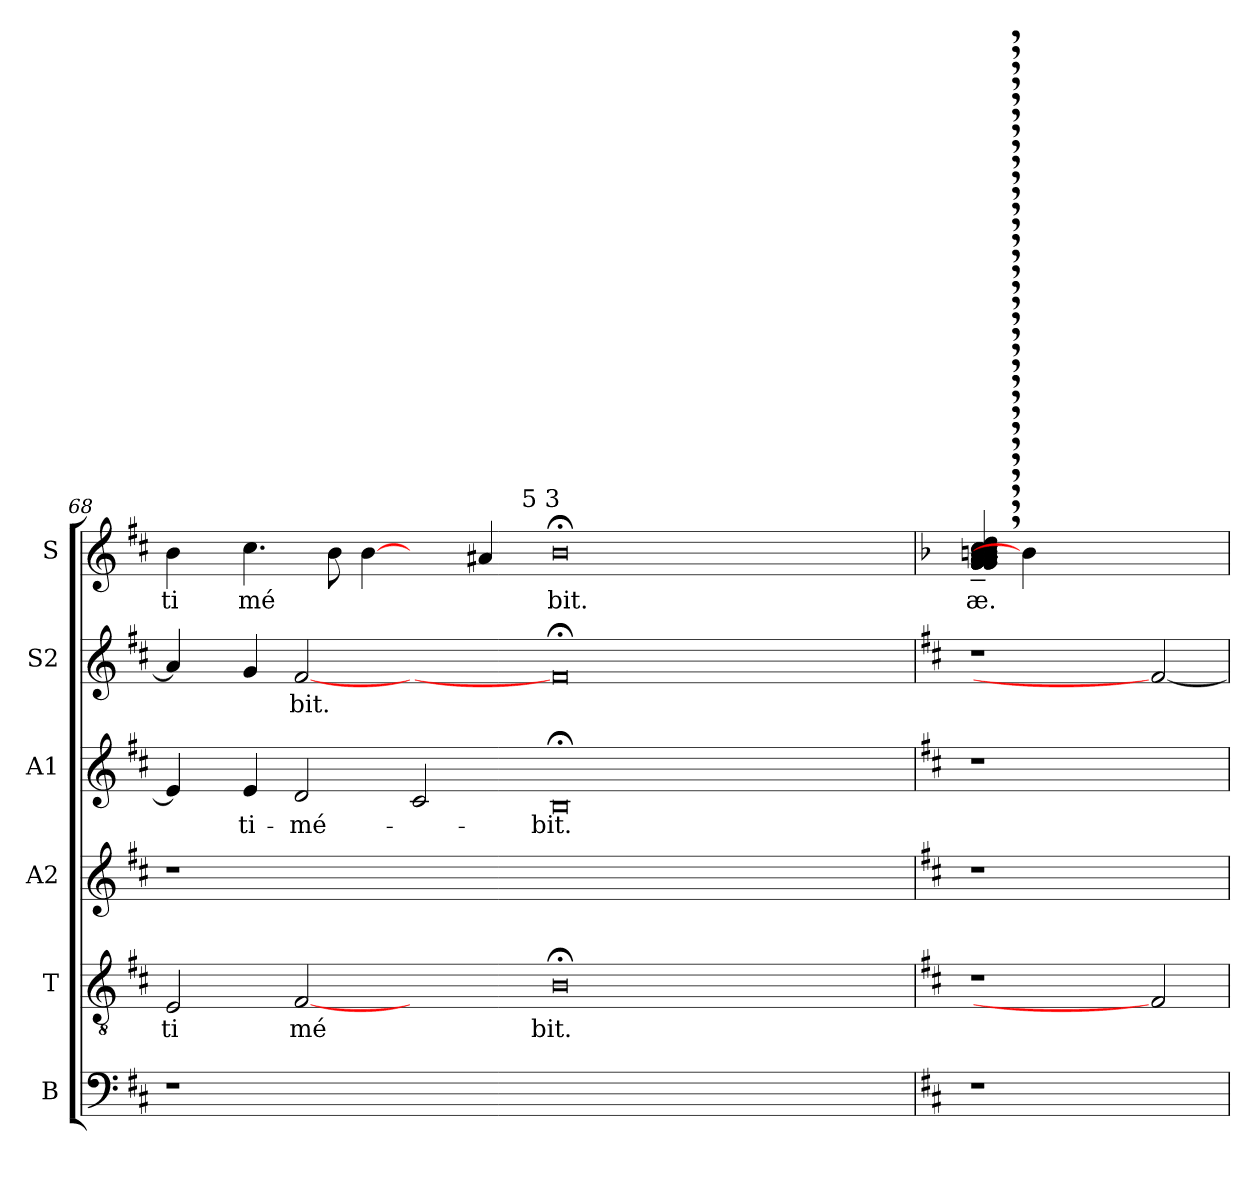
**kern	**kern	**text	**kern	**kern	**text	**kern	**text	**kern	**text
*part6	*part5	*part5	*part4	*part3	*part3	*part2	*part2	*part1	*part1
*staff6	*staff5	*staff5	*staff4	*staff3	*staff3	*staff2	*staff2	*staff1	*staff1
*I"B	*I"T	*	*I"A2	*I"A1	*	*I"S2	*	*I"S	*
*I'B	*I'T	*	*I'A2	*I'A1	*	*I'S2	*	*I'S1	*
!!LO:LB:g=z
*clefF4	*clefGv2	*	*clefG2	*clefG2	*	*clefG2	*	*clefG2	*
*k[f#c#]	*k[f#c#]	*	*k[f#c#]	*k[f#c#]	*	*k[f#c#]	*	*k[f#c#]	*
*D:	*D:	*	*D:	*D:	*	*D:	*	*D:	*
=68	=68	=68	=68	=68	=68	=68	=68	=68	=68
!	!	!LO:LY:b:cj	!	!	!	!	!	!	!LO:LY:b:cj
*	*	*	*	*	*	*^	*	*^	*
1r	2E/	ti	1r	4e/]	.	4a/]	8ryy	.	4b\	1ryy	ti
.	.	.	.	.	.	.	32.ryy	.	.	.	.
.	.	.	.	.	.	.	1ryy	.	.	.	.
!	!	!	!	!	!LO:LY:b:cj	!	!	!	!	!	!LO:LY:b
.	.	.	.	4e/	ti-	4g/	.	.	4.cc#\	.	mé
!	!	!LO:LY:b:cj	!	!	!LO:LY:b	!	!	!LO:LY:b:cj	!	!	!
.	[2F#	mé	.	2d/	-mé-	[<2f#	.	bit.	.	.	.
.	.	.	.	.	.	.	.	.	8b\	.	.
.	.	.	.	.	.	.	.	.	[4b\	.	.
0ryy	2ryy	.	0ryy	2c#/	.	2ryy	.	.	4ryy	4ryy	.
.	.	.	.	.	.	.	1ryy	.	.	.	.
.	.	.	.	.	.	.	.	.	4a#X/	8ryy	.
.	.	.	.	.	.	.	.	.	.	64ryy	.
!	!	!	!	!	!	!	!	!	!	!LO:TX:a:t=5 3	!
.	.	.	.	.	.	.	.	.	.	1ryy	.
!	!	!LO:LY:b:cj	!	!	!LO:LY:b:cj	!	!	!	!	!	!LO:LY:b:cj
.	0B;<	bit.	.	0B;<	-bit.	0f#;<]	.	.	0b;<	.	bit.
.	.	.	.	.	.	.	1ryy	.	.	.	.
.	.	.	.	.	.	.	.	.	.	1ryy	.
2ryy	.	.	2ryy	.	.	.	.	.	.	.	.
.	.	.	.	.	.	.	4ryy	.	.	.	.
.	.	.	.	.	.	.	.	.	.	16..ryy	.
.	.	.	.	.	.	.	16ryy	.	.	.	.
.	.	.	.	.	.	.	64ryy	.	.	.	.
*	*	*	*	*	*	*v	*v	*	*	*	*
*	*	*	*	*	*	*	*	*v	*v	*
!!LO:LB:g=z
=69	=69	=69!	=69	=69	=69!	=69	=69!	=69!	=69!
*	*	*	*	*	*	*	*	*k[b-]	*
*	*	*	*	*	*	*	*	*F:	*
*	*	*	*	*	*	*^	*	*^	*
!	!	!	!	!	!	!	!	!	!LO:TX:a:t=Offertorium	!	!
!	!	!	!	!	!	!	!	!	!	!	!LO:LY:b:cj
*	*	*	*	*	*	*v	*v	*	*	*	*
*	*	*	*	*	*	*	*	*v	*v	*
1r	1r	.	1r	1r	.	1r	.	4a/~<,> 4g/~<,> 4a/~<,> 4a/~<,> 4a/~<,> 4a/~<,> 4g/~<,> 4a/~<,> 4a/~<,> 4cc/~<,> 4a/~<,> 4a/~<,> 4g/~<,> 4cc/~<,> 4bn/~<,> 4cc/~<,> 4dd/~<,> 4b/~<,> 4a/~<,> 4cc/~<,> 4b/~<,> 4cc/~<,> 4a/~<,> 4b/~<,> 4a/~<,> 4g/~<,> 4a/~<,> 4a/~<,> 4cc/~<,> 4a/~<,> 4a/~<,> 4g/~<,>	æ.
.	.	.	.	.	.	.	.	4b\]	.
.	.	.	.	.	.	.	.	1ryy	.
2ryy	2F#]	.	2ryy	2ryy	.	2f#_	.	.	.
=	=	=	=	=	=	=	=	=	=
*-	*-	*-	*-	*-	*-	*-	*-	*-	*-
